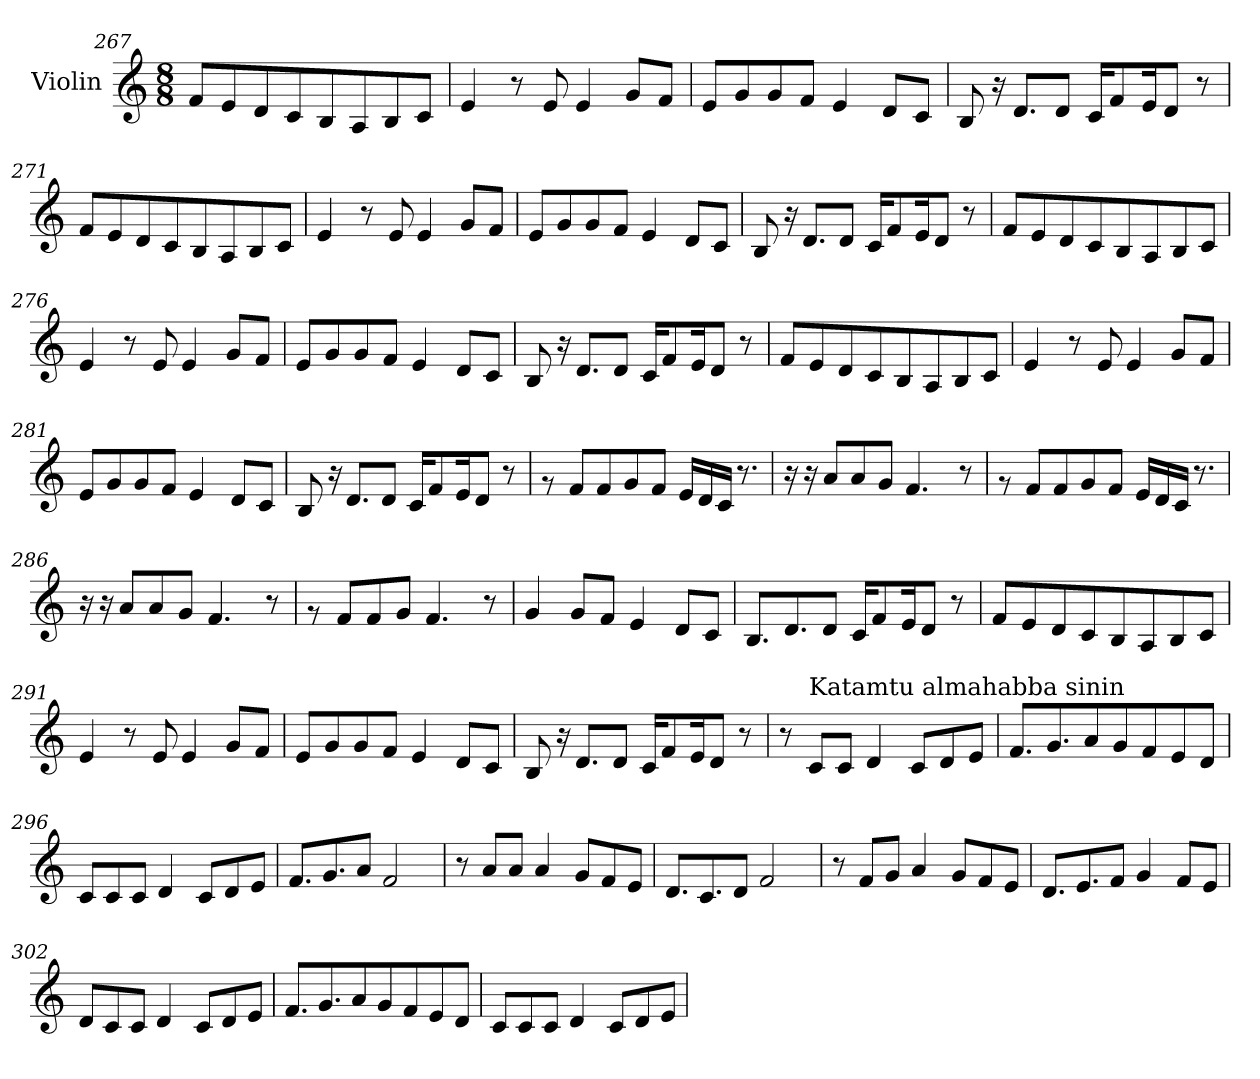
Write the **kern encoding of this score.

**kern
*part1
*staff1
*I"Violin
*clefG2
*k[]
*M8/8
=267
8f/L
8e/
8d/
8c/
8B/
8A/
8B/
8c/J
!!LO:LB:g=z
=268
4e/
8r
8e/
4e/
8g/L
8f/J
=269
8e/L
8g/
8g/
8f/J
4e/
8d/L
8c/J
=270
8B/
16r
8.d/L
8d/J
16c/KL
8f/
16e/K
8d/J
8r
=271
8f/L
8e/
8d/
8c/
8B/
8A/
8B/
8c/J
!!LO:LB:g=z
=272
4e/
8r
8e/
4e/
8g/L
8f/J
=273
8e/L
8g/
8g/
8f/J
4e/
8d/L
8c/J
=274
8B/
16r
8.d/L
8d/J
16c/KL
8f/
16e/K
8d/J
8r
=275
8f/L
8e/
8d/
8c/
8B/
8A/
8B/
8c/J
!!LO:LB:g=z
=276
4e/
8r
8e/
4e/
8g/L
8f/J
=277
8e/L
8g/
8g/
8f/J
4e/
8d/L
8c/J
=278
8B/
16r
8.d/L
8d/J
16c/KL
8f/
16e/K
8d/J
8r
=279
8f/L
8e/
8d/
8c/
8B/
8A/
8B/
8c/J
!!LO:LB:g=z
=280
4e/
8r
8e/
4e/
8g/L
8f/J
=281
8e/L
8g/
8g/
8f/J
4e/
8d/L
8c/J
=282
8B/
16r
8.d/L
8d/J
16c/KL
8f/
16e/K
8d/J
8r
=283
8rg
8f/L
8f/
8g/
8f/J
16e/LL
16d/
16c/JJ
8.r
!!LO:LB:g=z
=284
16r
16r
8a/L
8a/
8g/J
4.f/
8r
=285
8rg
8f/L
8f/
8g/
8f/J
16e/LL
16d/
16c/JJ
8.r
=286
16r
16r
8a/L
8a/
8g/J
4.f/
8r
=287
8rg
8f/L
8f/
8g/J
4.f/
8r
!!LO:LB:g=z
=288
4g/
8g/L
8f/J
4e/
8d/L
8c/J
=289
8.B/L
8.d/
8d/J
16c/KL
8f/
16e/K
8d/J
8r
=290
8f/L
8e/
8d/
8c/
8B/
8A/
8B/
8c/J
=291
4e/
8r
8e/
4e/
8g/L
8f/J
!!LO:LB:g=z
=292
8e/L
8g/
8g/
8f/J
4e/
8d/L
8c/J
=293
8B/
16r
8.d/L
8d/J
16c/KL
8f/
16e/K
8d/J
8r
=294
8r
!LO:TX:a:t=Katamtu almahabba sinin
8c/L
8c/J
4d/
8c/L
8d/
8e/J
=295
8.f/L
8.g/
8a/
8g/
8f/
8e/
8d/J
!!LO:PB:g=z
=296
8c/L
8c/
8c/J
4d/
8c/L
8d/
8e/J
=297
8.f/L
8.g/
8a/J
2f/
=298
8r
8a/L
8a/J
4a/
8g/L
8f/
8e/J
=299
8.d/L
8.c/
8d/J
2f/
=300
8r
8f/L
8g/J
4a/
8g/L
8f/
8e/J
!!LO:LB:g=z
=301
8.d/L
8.e/
8f/J
4g/
8f/L
8e/J
=302
8d/L
8c/
8c/J
4d/
8c/L
8d/
8e/J
=303
8.f/L
8.g/
8a/
8g/
8f/
8e/
8d/J
=304
8c/L
8c/
8c/J
4d/
8c/L
8d/
8e/J
=
*-
